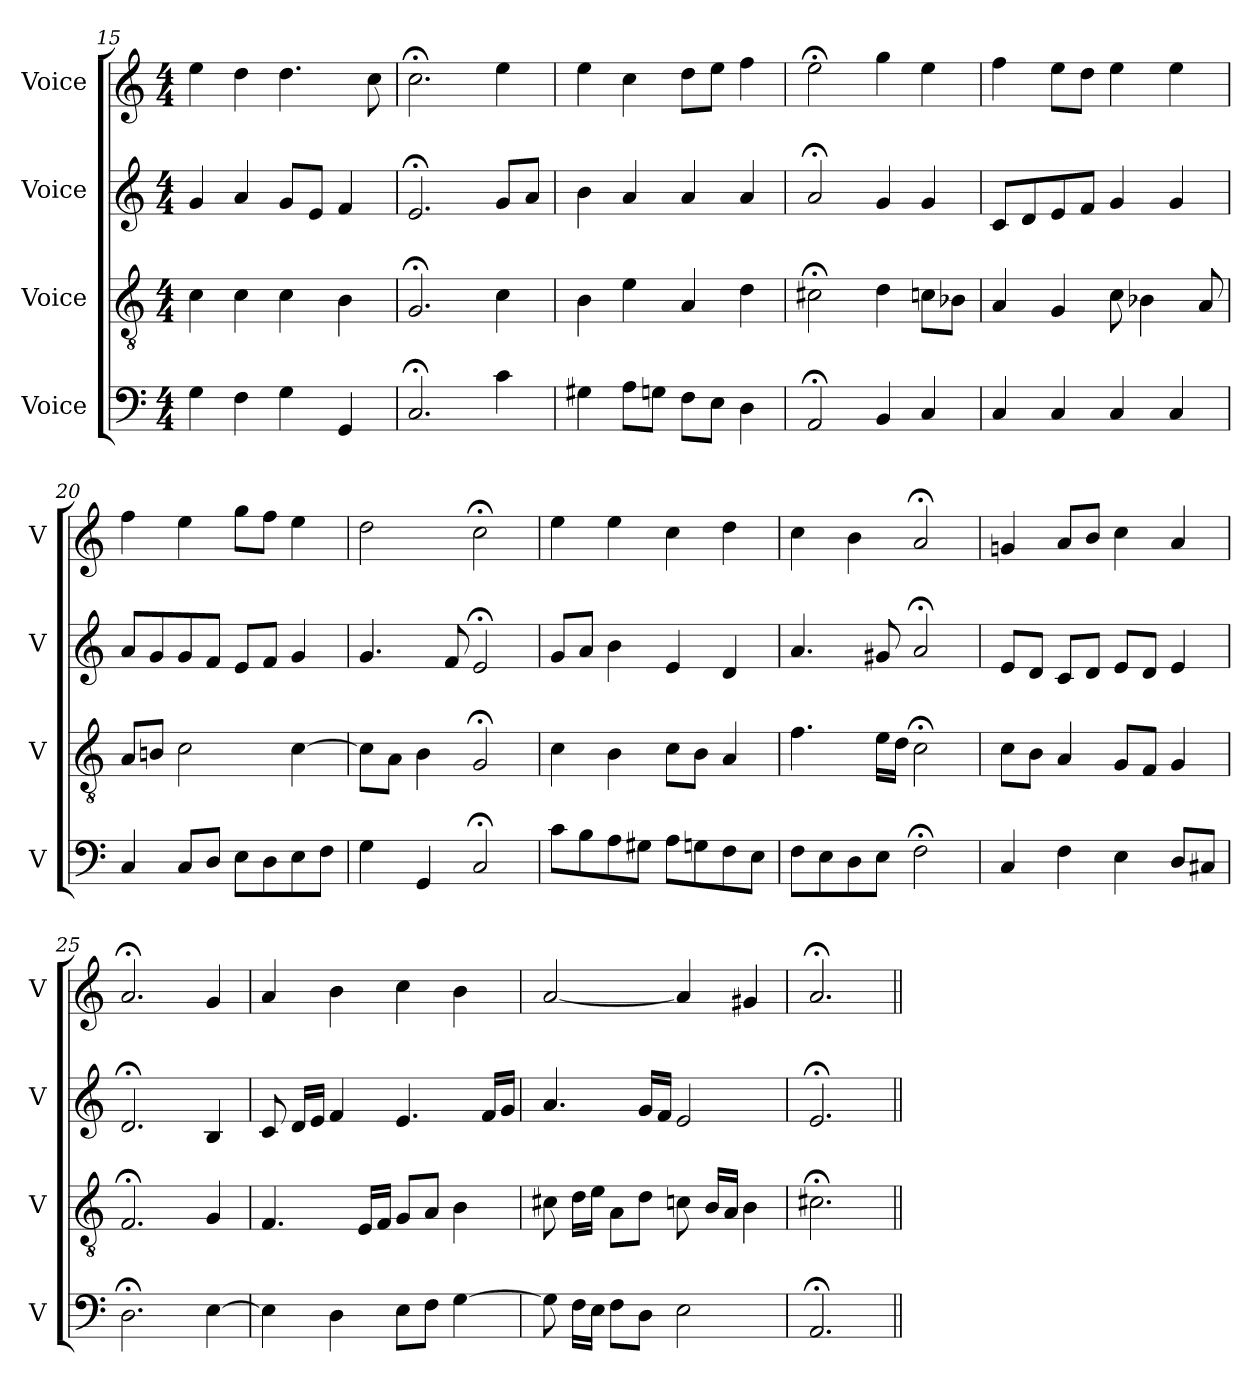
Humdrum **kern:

**kern	**kern	**kern	**kern
*part4	*part3	*part2	*part1
*staff4	*staff3	*staff2	*staff1
*I"Voice	*I"Voice	*I"Voice	*I"Voice
*I'V	*I'V	*I'V	*I'V
*clefF4	*clefGv2	*clefG2	*clefG2
*k[]	*k[]	*k[]	*k[]
*M4/4	*M4/4	*M4/4	*M4/4
=15	=15	=15	=15
4G	4c	4g	4ee
4F	4c	4a	4dd
4G	4c	8gL	4.dd
.	.	8eJ	.
4GG	4B	4f	.
.	.	.	8cc
=16	=16	=16	=16
2.C;<	2.G;<	2.e;<	2.cc;<
4c	4c	8gL	4ee
.	.	8aJ	.
=17	=17	=17	=17
4G#X	4B	4b	4ee
8AL	4e	4a	4cc
8GnJ	.	.	.
8FL	4A	4a	8ddL
8EJ	.	.	8eeJ
4D	4d	4a	4ff
=18	=18	=18	=18
2AA;<	2c#X;<	2a;<	2ee;<
4BB	4d	4g	4gg
4C	8cnL	4g	4ee
.	8B-XJ	.	.
=19	=19	=19	=19
4C	4A	8cL	4ff
.	.	8d	.
4C	4G	8e	8eeL
.	.	8fJ	8ddJ
4C	8c	4g	4ee
.	4B-X	.	.
4C	.	4g	4ee
.	8A	.	.
=20	=20	=20	=20
4C	8AL	8aL	4ff
.	8BnJ	8g	.
8CL	2c	8g	4ee
8DJ	.	8fJ	.
8EL	.	8eL	8ggL
8D	.	8fJ	8ffJ
8E	[4c	4g	4ee
8FJ	.	.	.
=21	=21	=21	=21
4G	8cL]	4.g	2dd
.	8AJ	.	.
4GG	4B	.	.
.	.	8f	.
2C;<	2G;<	2e;<	2cc;<
=22	=22	=22	=22
8cL	4c	8gL	4ee
8B	.	8aJ	.
8A	4B	4b	4ee
8G#XJ	.	.	.
8AL	8cL	4e	4cc
8Gn	8BJ	.	.
8F	4A	4d	4dd
8EJ	.	.	.
=23	=23	=23	=23
8FL	4.f	4.a	4cc
8E	.	.	.
8D	.	.	4b
8EJ	16eLL	8g#X	.
.	16dJJ	.	.
2F;<	2c;<	2a;<	2a;<
=24	=24	=24	=24
4C	8cL	8eL	4gn
.	8BJ	8dJ	.
4F	4A	8cL	8aL
.	.	8dJ	8bJ
4E	8GL	8eL	4cc
.	8FJ	8dJ	.
8DL	4G	4e	4a
8C#XJ	.	.	.
=25	=25	=25	=25
2.D;<	2.F;<	2.d;<	2.a;<
[4E	4G	4B	4g
=26	=26	=26	=26
4E]	4.F	8c	4a
.	.	16dLL	.
.	.	16eJJ	.
4D	.	4f	4b
.	16ELL	.	.
.	16FJJ	.	.
8EL	8GL	4.e	4cc
8FJ	8AJ	.	.
[4G	4B	.	4b
.	.	16fLL	.
.	.	16gJJ	.
=27	=27	=27	=27
8G]	8c#X	4.a	[2a
16FLL	16dLL	.	.
16EJJ	16eJJ	.	.
8FL	8AL	.	.
8DJ	8dJ	16gLL	.
.	.	16fJJ	.
2E	8cn	2e	4a]
.	16BLL	.	.
.	16AJJ	.	.
.	4B	.	4g#X
=28	=28	=28	=28
2.AA;<	2.c#X;<	2.e;<	2.a;<
=||	=||	=||	=||
*-	*-	*-	*-
